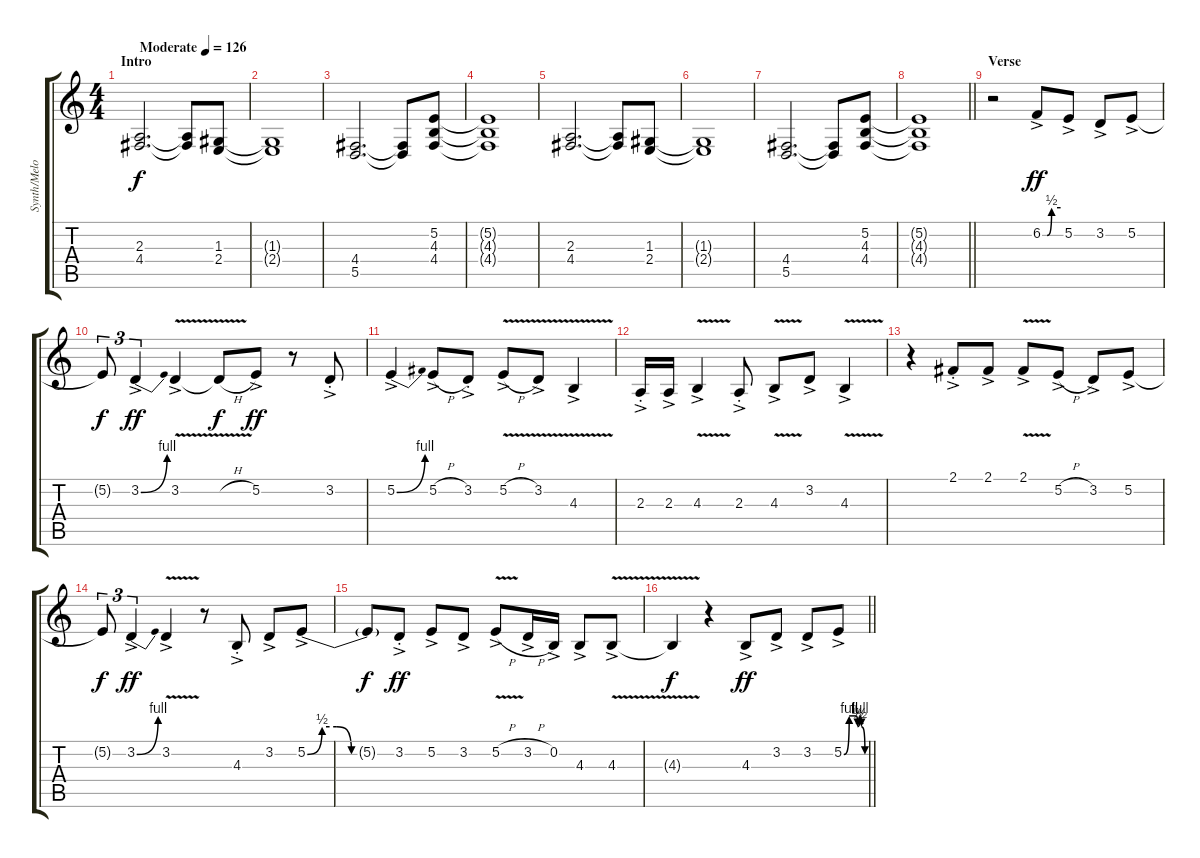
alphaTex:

\track ("Synth/Melody" "Synth/Melo") {instrument lead1square}
\staff {score tabs}
\tuning (E4 B3 G3 D3 A2 E2) {hide}
\ts (4 4)
\section ("" "Intro")
\tempo (126 "Moderate")
\clef g2
\ks c
(2.3 4.4).2{d dy f instrument lead1square} (2.3{t} 4.4{t}).8 (1.3 2.4).8 |
(1.3{t} 2.4{t}).1 |
(4.4 5.5).2{d} (4.4{t} 5.5{t}).8 (5.2 4.3 4.4).8 |
(5.2{t} 4.3{t} 4.4{t}).1 |
(2.3 4.4).2{d} (2.3{t} 4.4{t}).8 (1.3 2.4).8 |
(1.3{t} 2.4{t}).1 |
(4.4 5.5).2{d} (4.4{t} 5.5{t}).8 (5.2 4.3 4.4).8 |
\barLineRight lightlight
(5.2{t} 4.3{t} 4.4{t}).1 |
\section ("" "Verse")
r.2 6.2{be (custom 0 0 15 0 30 2 60 2) ac}.8{dy ff} 5.2{ac}.8 3.2{ac}.8 5.2{ac}.8 |
5.2{t}.8{tu (3 2) dy f} 3.2{be (bend 0 0 60 4) ac}.4{tu (3 2) dy ff} 3.2{v ac}.4 3.2{h t}.8{dy f} 5.2{ac}.8{dy ff} r.8 3.2{ac st}.8 |
5.2{be (bend 0 0 60 4) ac}.4 5.2{h ac}.8 3.2{ac st}.8 5.2{v h ac}.8 3.2{v ac}.8 4.3{v ac}.4 |
2.3{ac st}.16 2.3{ac}.16 4.3{v ac}.4 2.3{ac st}.8 4.3{v ac}.8 3.2{ac}.8 4.3{v ac}.4 |
r.4 2.1{ac st}.8 2.1{ac}.8 2.1{v ac}.8 5.2{h ac}.8 3.2{ac}.8 5.2{ac}.8 |
5.2{t}.8{tu (3 2) dy f} 3.2{be (bend 0 0 60 4) ac}.4{tu (3 2) dy ff} 3.2{v ac}.4 r.8 4.3{ac st}.8 3.2{ac}.8 5.2{be (custom 0 0 10 2 20 2 30 0 60 0) ac}.8 |
5.2{t}.8{dy f} 3.2{ac st}.8{dy ff} 5.2{ac}.8 3.2{ac}.8 5.2{v h ac}.8 3.2{h ac}.16 0.2{ac}.16 4.3{ac}.8 4.3{v ac}.8 |
\barLineRight lightlight
4.3{t}.4{dy f} r.4 4.3{ac}.8{dy ff} 3.2{ac}.8 3.2{ac}.8 5.2{be (custom 0 0 15 4 34 4 39 2 45 4 50 2 60 0) ac}.8
